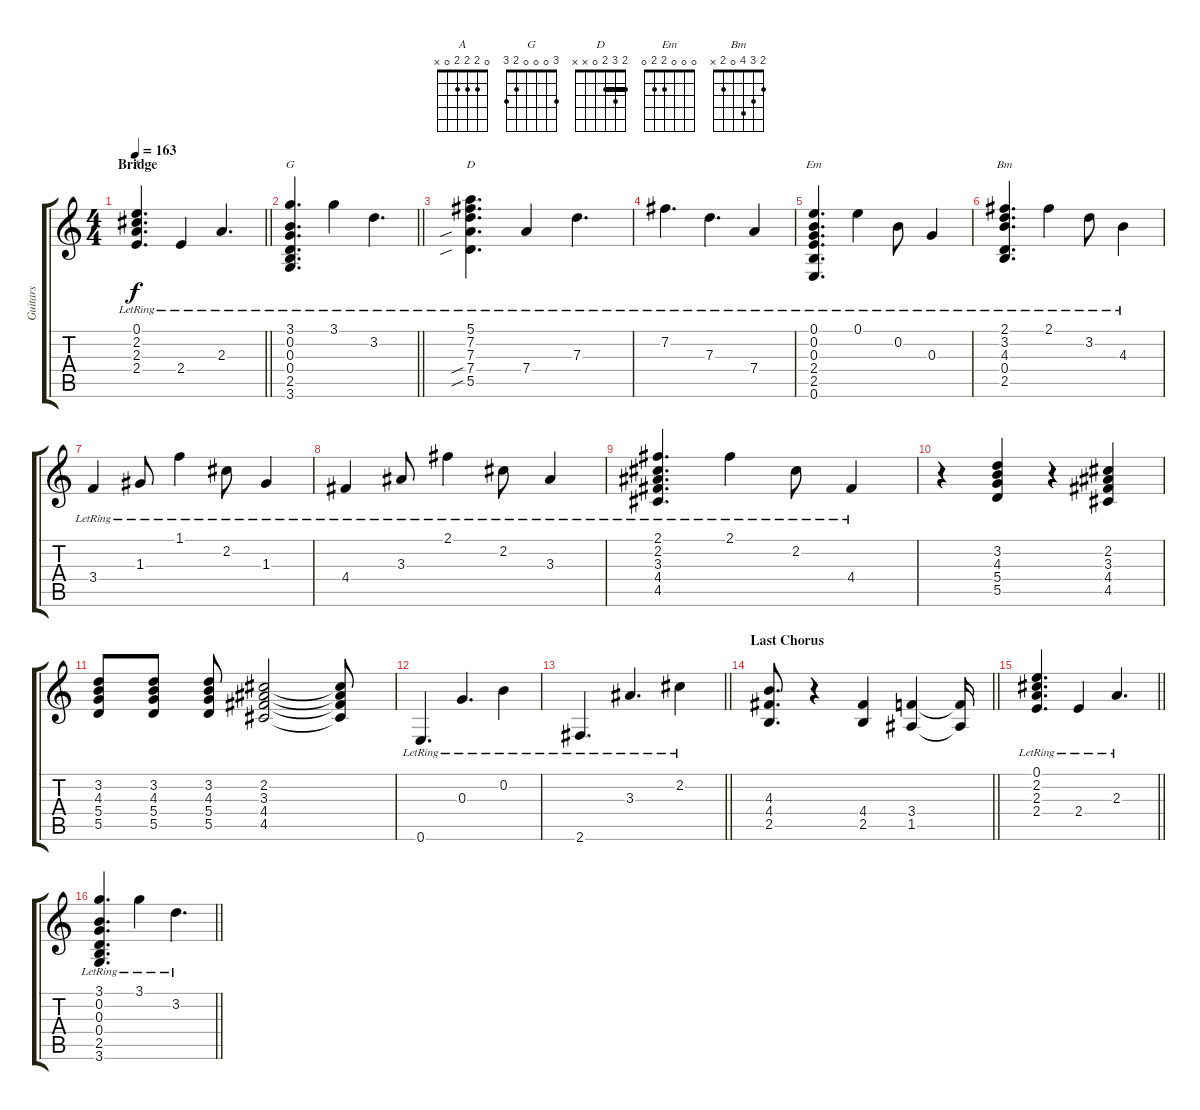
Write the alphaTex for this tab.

\track ("Guitars" "Guitars") {instrument distortionguitar}
\staff {score tabs}
\tuning (E4 B3 G3 D3 A2 E2) {hide}
\chord ("A" 0 2 2 2 0 x)
\chord ("G" 3 0 0 0 2 3)
\chord ("D" 2 3 2 0 x x) {barre 2}
\chord ("Em" 0 0 0 2 2 0)
\chord ("Bm" 2 3 4 0 2 x)
\ts (4 4)
\section ("" "Bridge")
\tempo 163
\clef g2
\barLineRight lightlight
\ks c
(0.1{lr} 2.2{lr} 2.3{lr} 2.4{lr}).4{d ch "A" dy f volume 13 instrument acousticguitarsteel} 2.4{lr}.4 2.3{lr}.4{d} |
\barLineRight lightlight
(3.1{lr} 0.2{lr} 0.3{lr} 0.4{lr} 2.5{lr} 3.6{lr}).4{d ch "G"} 3.1{lr}.4 3.2{lr}.4{d} |
(5.1{lr} 7.2{lr} 7.3{lr} 7.4{sib lr} 5.5{sib lr}).4{d ch "D"} 7.4{lr}.4 7.3{lr}.4{d} |
7.2{lr}.4{d} 7.3{lr}.4{d} 7.4{lr}.4 |
(0.1{lr} 0.2{lr} 0.3{lr} 2.4{lr} 2.5{lr} 0.6{lr}).4{d ch "Em"} 0.1{lr}.4 0.2{lr}.8 0.3{lr}.4 |
(2.1{lr} 3.2{lr} 4.3{lr} 0.4{lr} 2.5{lr}).4{d ch "Bm"} 2.1{lr}.4 3.2{lr}.8 4.3{lr}.4 |
3.4{lr}.4 1.3{lr}.8 1.1{lr}.4 2.2{lr}.8 1.3{lr}.4 |
4.4{lr}.4 3.3{lr}.8 2.1{lr}.4 2.2{lr}.8 3.3{lr}.4 |
(2.1{lr} 2.2{lr} 3.3{lr} 4.4{lr} 4.5{lr}).4{d} 2.1{lr}.4 2.2{lr}.8 4.4{lr}.4 |
r.4 (3.2 4.3 5.4 5.5).4 r.4 (2.2 3.3 4.4 4.5).4 |
(3.2 4.3 5.4 5.5).8 (3.2 4.3 5.4 5.5).8 (3.2 4.3 5.4 5.5).8 (2.2 3.3 4.4 4.5).2 (2.2{t} 3.3{t} 4.4{t} 4.5{t}).8 |
0.6{lr}.4{d} 0.3{lr}.4{d} 0.2{lr}.4 |
\barLineRight lightlight
2.6{lr}.4{d} 3.3{lr}.4{d} 2.2{lr}.4 |
\section ("" "Last Chorus")
\barLineRight lightlight
(4.3 4.4 2.5).8{d volume 14 instrument distortionguitar} r.4 (4.4 2.5).4 (3.4 1.5).4 (3.4{t} 1.5{t}).16 |
\barLineRight lightlight
(0.1{lr} 2.2{lr} 2.3{lr} 2.4{lr}).4{d volume 13 instrument acousticguitarsteel} 2.4{lr}.4 2.3{lr}.4{d} |
\barLineRight lightlight
(3.1{lr} 0.2{lr} 0.3{lr} 0.4{lr} 2.5{lr} 3.6{lr}).4{d} 3.1{lr}.4 3.2{lr}.4{d}
